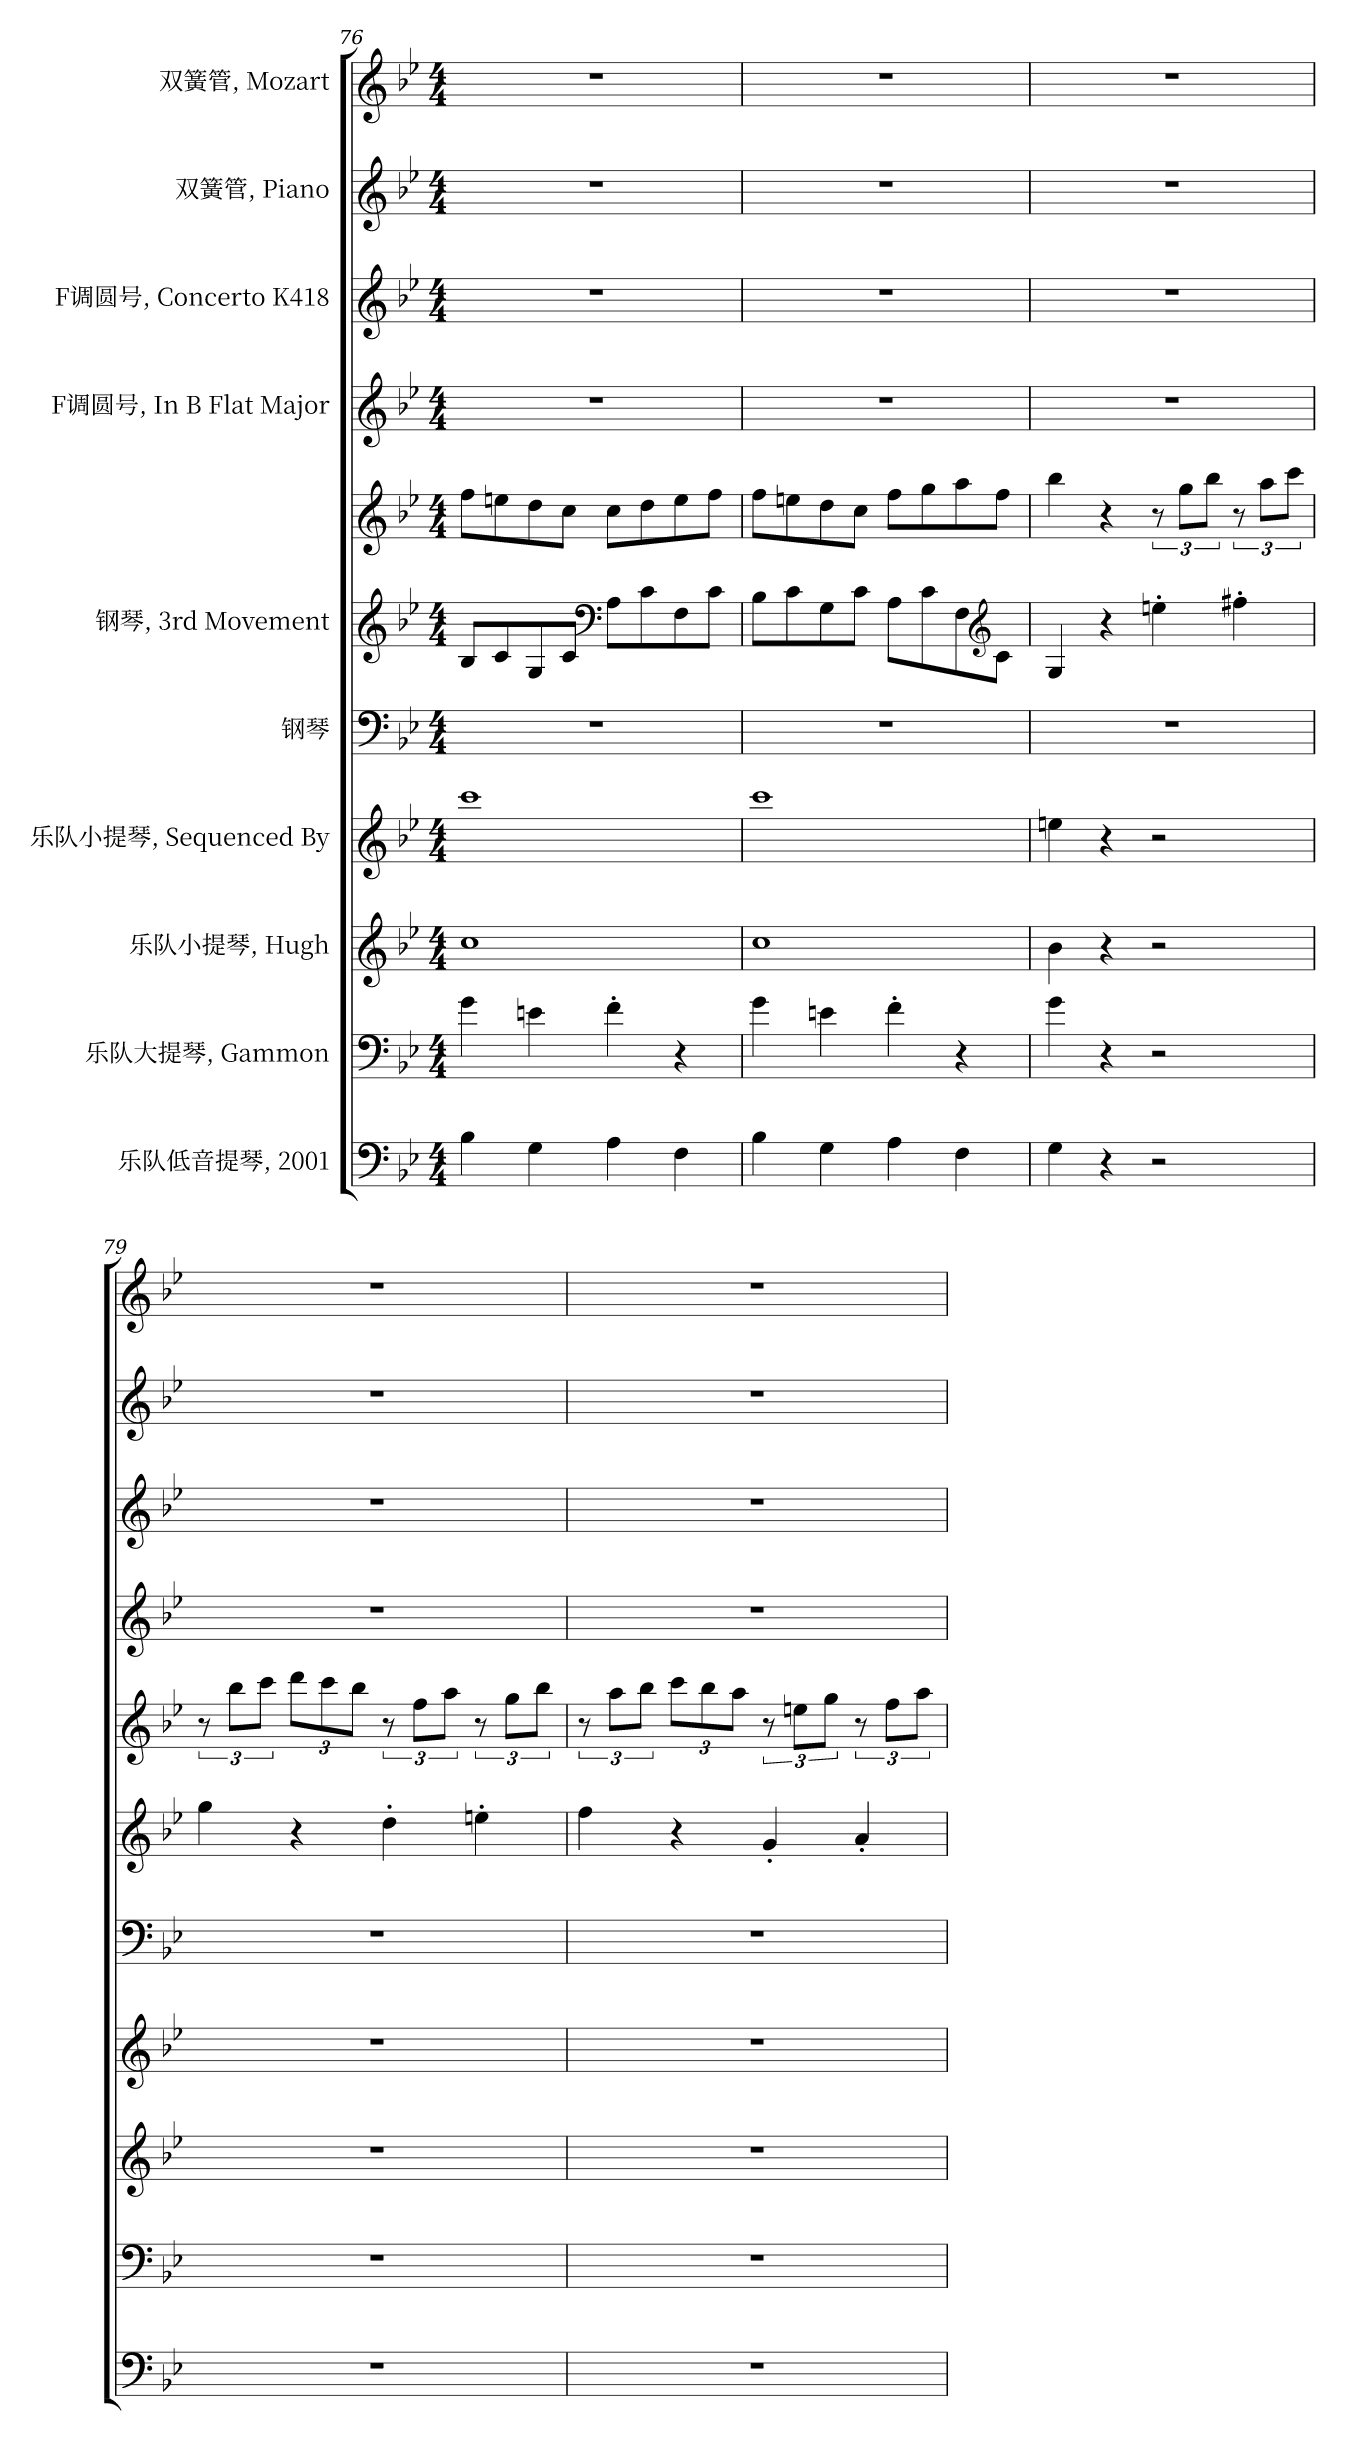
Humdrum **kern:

**kern	**kern	**kern	**kern	**kern	**kern	**kern	**kern	**kern	**kern	**kern
*part10	*part9	*part8	*part7	*part6	*part5	*part5	*part4	*part3	*part2	*part1
*staff11	*staff10	*staff9	*staff8	*staff7	*staff6	*staff5	*staff4	*staff3	*staff2	*staff1
*I"乐队低音提琴, 2001	*I"乐队大提琴, Gammon	*I"乐队小提琴,  Hugh	*I"乐队小提琴, Sequenced By	*I"钢琴	*I"钢琴, 3rd Movement	*	*I"F调圆号, In B Flat Major	*I"F调圆号, Concerto K418	*I"双簧管,  Piano	*I"双簧管,  Mozart
*clefF4	*clefF4	*clefG2	*clefG2	*clefF4	*clefG2	*clefG2	*clefG2	*clefG2	*clefG2	*clefG2
*ITrd7c12	*	*	*	*	*	*	*ITrd4c7	*ITrd4c7	*	*
*k[b-e-]	*k[b-e-]	*k[b-e-]	*k[b-e-]	*k[b-e-]	*k[b-e-]	*k[b-e-]	*k[b-e-a-]	*k[b-e-a-]	*k[b-e-]	*k[b-e-]
*M4/4	*M4/4	*M4/4	*M4/4	*M4/4	*M4/4	*M4/4	*M4/4	*M4/4	*M4/4	*M4/4
=76	=76	=76	=76	=76	=76	=76	=76	=76	=76	=76
4BB-\	4g\	1cc	1ccc	1r	8B-/L	8ff\L	1r	1r	1r	1r
.	.	.	.	.	8c/	8een\	.	.	.	.
4GG\	4en\	.	.	.	8G/	8dd\	.	.	.	.
.	.	.	.	.	8c/J	8cc\J	.	.	.	.
*	*	*	*	*	*clefF4	*	*	*	*	*
4AA\	4f'\	.	.	.	8A\L	8cc\L	.	.	.	.
.	.	.	.	.	8c\	8dd\	.	.	.	.
4FF\	4r	.	.	.	8F\	8ee\	.	.	.	.
.	.	.	.	.	8c\J	8ff\J	.	.	.	.
!!LO:PB:g=z
=77	=77	=77	=77	=77	=77	=77	=77	=77	=77	=77
4BB-\	4g\	1cc	1ccc	1r	8B-\L	8ff\L	1r	1r	1r	1r
.	.	.	.	.	8c\	8een\	.	.	.	.
4GG\	4en\	.	.	.	8G\	8dd\	.	.	.	.
.	.	.	.	.	8c\J	8cc\J	.	.	.	.
4AA\	4f'\	.	.	.	8A\L	8ff\L	.	.	.	.
.	.	.	.	.	8c\	8gg\	.	.	.	.
4FF\	4r	.	.	.	8F\	8aa\	.	.	.	.
*	*	*	*	*	*clefG2	*	*	*	*	*
.	.	.	.	.	8c\J	8ff\J	.	.	.	.
=78	=78	=78	=78	=78	=78	=78	=78	=78	=78	=78
4GG\	4g\	4b-\	4een\	1r	4G/	4bb-\	1r	1r	1r	1r
4r	4r	4r	4r	.	4r	4r	.	.	.	.
2r	2r	2r	2r	.	4een'\	12r	.	.	.	.
.	.	.	.	.	.	12gg\L	.	.	.	.
.	.	.	.	.	.	12bb-\J	.	.	.	.
.	.	.	.	.	4ff#X'\	12r	.	.	.	.
.	.	.	.	.	.	12aa\L	.	.	.	.
.	.	.	.	.	.	12ccc\J	.	.	.	.
=79	=79	=79	=79	=79	=79	=79	=79	=79	=79	=79
1r	1r	1r	1r	1r	4gg\	12r	1r	1r	1r	1r
.	.	.	.	.	.	12bb-\L	.	.	.	.
.	.	.	.	.	.	12ccc\J	.	.	.	.
*	*	*	*	*	*	*Xbrackettup	*	*	*	*
.	.	.	.	.	4r	12ddd\L	.	.	.	.
.	.	.	.	.	.	12ccc\	.	.	.	.
.	.	.	.	.	.	12bb-\J	.	.	.	.
*	*	*	*	*	*	*brackettup	*	*	*	*
.	.	.	.	.	4dd'\	12r	.	.	.	.
.	.	.	.	.	.	12ff\L	.	.	.	.
.	.	.	.	.	.	12aa\J	.	.	.	.
.	.	.	.	.	4een'\	12r	.	.	.	.
.	.	.	.	.	.	12gg\L	.	.	.	.
.	.	.	.	.	.	12bb-\J	.	.	.	.
!!LO:PB:g=z
=80	=80	=80	=80	=80	=80	=80	=80	=80	=80	=80
1r	1r	1r	1r	1r	4ff\	12r	1r	1r	1r	1r
.	.	.	.	.	.	12aa\L	.	.	.	.
.	.	.	.	.	.	12bb-\J	.	.	.	.
*	*	*	*	*	*	*Xbrackettup	*	*	*	*
.	.	.	.	.	4r	12ccc\L	.	.	.	.
.	.	.	.	.	.	12bb-\	.	.	.	.
.	.	.	.	.	.	12aa\J	.	.	.	.
*	*	*	*	*	*	*brackettup	*	*	*	*
.	.	.	.	.	4g'/	12r	.	.	.	.
.	.	.	.	.	.	12een\L	.	.	.	.
.	.	.	.	.	.	12gg\J	.	.	.	.
.	.	.	.	.	4a'/	12r	.	.	.	.
.	.	.	.	.	.	12ff\L	.	.	.	.
.	.	.	.	.	.	12aa\J	.	.	.	.
=	=	=	=	=	=	=	=	=	=	=
*-	*-	*-	*-	*-	*-	*-	*-	*-	*-	*-
